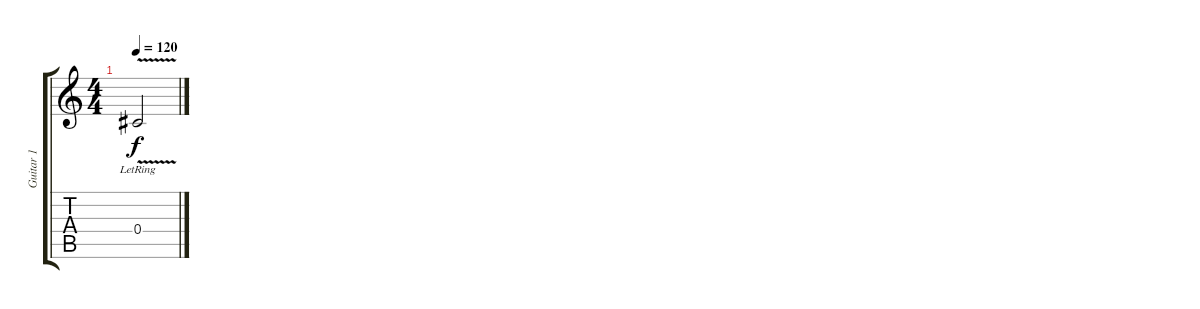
\track ("Guitar 1" "Guitar 1") {instrument electricguitarmuted}
\staff {score tabs}
\tuning (Eb4 Bb3 Gb3 Db3 Ab2 Db2) {hide}
\ts (4 4)
\tempo 120
\clef g2
\ks c
0.4{v lr}.2{dy f}
